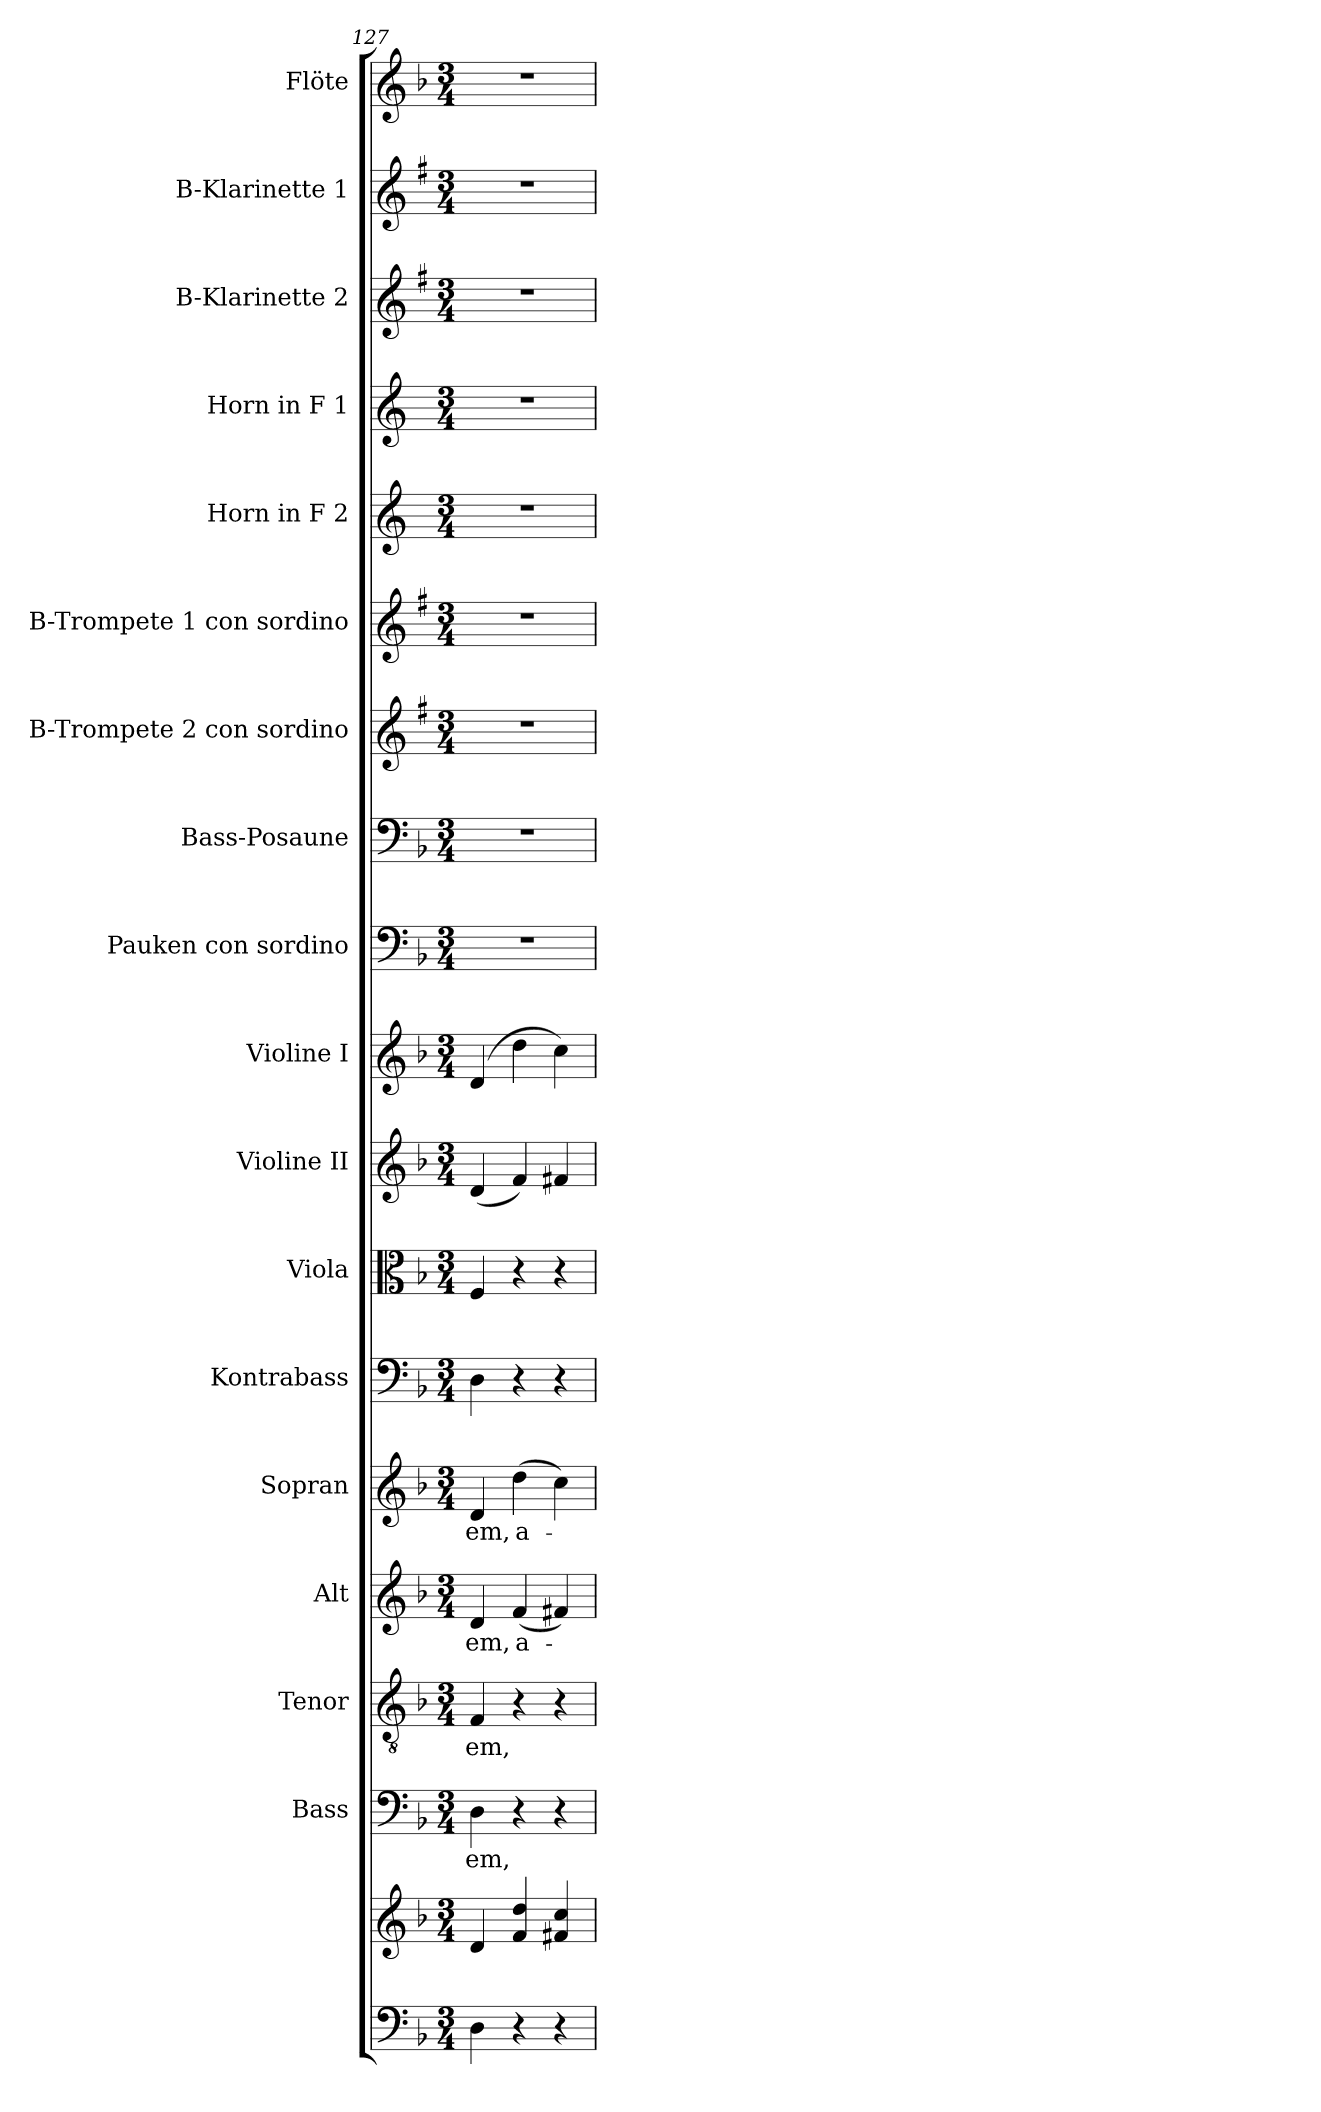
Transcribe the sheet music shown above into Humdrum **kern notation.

**kern	**kern	**kern	**text	**kern	**text	**kern	**text	**kern	**text	**kern	**kern	**kern	**kern	**kern	**kern	**kern	**kern	**kern	**kern	**kern	**kern	**kern
*part18	*part18	*part17	*part17	*part16	*part16	*part15	*part15	*part14	*part14	*part13	*part12	*part11	*part10	*part9	*part8	*part7	*part6	*part5	*part4	*part3	*part2	*part1
*staff19	*staff18	*staff17	*staff17	*staff16	*staff16	*staff15	*staff15	*staff14	*staff14	*staff13	*staff12	*staff11	*staff10	*staff9	*staff8	*staff7	*staff6	*staff5	*staff4	*staff3	*staff2	*staff1
*	*	*I"Bass	*	*I"Tenor	*	*I"Alt	*	*I"Sopran	*	*I"Kontrabass	*I"Viola	*I"Violine II	*I"Violine I	*I"Pauken con sordino	*I"Bass-Posaune	*I"B-Trompete 2 con sordino	*I"B-Trompete 1 con sordino	*I"Horn in F 2	*I"Horn in F 1	*I"B-Klarinette 2	*I"B-Klarinette 1	*I"Flöte
*	*	*I'B.	*	*I'T.	*	*I'A.	*	*I'S.	*	*I'Kb.	*I'Vla.	*I'Vl. II	*I'Vl. I	*I'Pk.	*I'B. Pos.	*I'B Trp. 2	*I'B Trp. 1	*	*	*I'B Kl. 2	*I'B Kl. 1	*I'Fl.
*clefF4	*clefG2	*clefF4	*	*clefGv2	*	*clefG2	*	*clefG2	*	*clefF4	*clefC3	*clefG2	*clefG2	*clefF4	*clefF4	*clefG2	*clefG2	*clefG2	*clefG2	*clefG2	*clefG2	*clefG2
*	*	*	*	*	*	*	*	*	*	*ITrd7c12	*	*	*	*	*	*ITrd1c2	*ITrd1c2	*ITrd4c7	*ITrd4c7	*ITrd1c2	*ITrd1c2	*
*k[b-]	*k[b-]	*k[b-]	*	*k[b-]	*	*k[b-]	*	*k[b-]	*	*k[b-]	*k[b-]	*k[b-]	*k[b-]	*k[b-]	*k[b-]	*k[b-]	*k[b-]	*k[b-]	*k[b-]	*k[b-]	*k[b-]	*k[b-]
*F:	*F:	*F:	*	*F:	*	*F:	*	*F:	*	*F:	*F:	*F:	*F:	*F:	*F:	*F:	*F:	*F:	*F:	*F:	*F:	*F:
*M3/4	*M3/4	*M3/4	*	*M3/4	*	*M3/4	*	*M3/4	*	*M3/4	*M3/4	*M3/4	*M3/4	*M3/4	*M3/4	*M3/4	*M3/4	*M3/4	*M3/4	*M3/4	*M3/4	*M3/4
=127	=127	=127	=127	=127	=127	=127	=127	=127	=127	=127	=127	=127	=127	=127	=127	=127	=127	=127	=127	=127	=127	=127
!	!	!	!LO:LY:b	!	!LO:LY:b	!	!LO:LY:b	!	!LO:LY:b	!	!	!	!	!	!	!	!	!	!	!	!	!
4D\	4d/	4D\	-em,	4F/	-em,	4d/	-em,	4d/	-em,	4DD\	4F/	(<4d/	(4d/	2.r	2.r	2.r	2.r	2.r	2.r	2.r	2.r	2.r
!	!	!	!	!	!	!	!LO:LY:b	!	!LO:LY:b	!	!	!	!	!	!	!	!	!	!	!	!	!
4r	4f/ 4dd/	4r	.	4r	.	(<4f/	a-	(>4dd\	a-	4r	4r	4f/)	4dd\	.	.	.	.	.	.	.	.	.
4r	4f#X/ 4cc/	4r	.	4r	.	4f#X/)	.	4cc\)	.	4r	4r	4f#X/	4cc\)	.	.	.	.	.	.	.	.	.
=	=	=	=	=	=	=	=	=	=	=	=	=	=	=	=	=	=	=	=	=	=	=
*-	*-	*-	*-	*-	*-	*-	*-	*-	*-	*-	*-	*-	*-	*-	*-	*-	*-	*-	*-	*-	*-	*-
